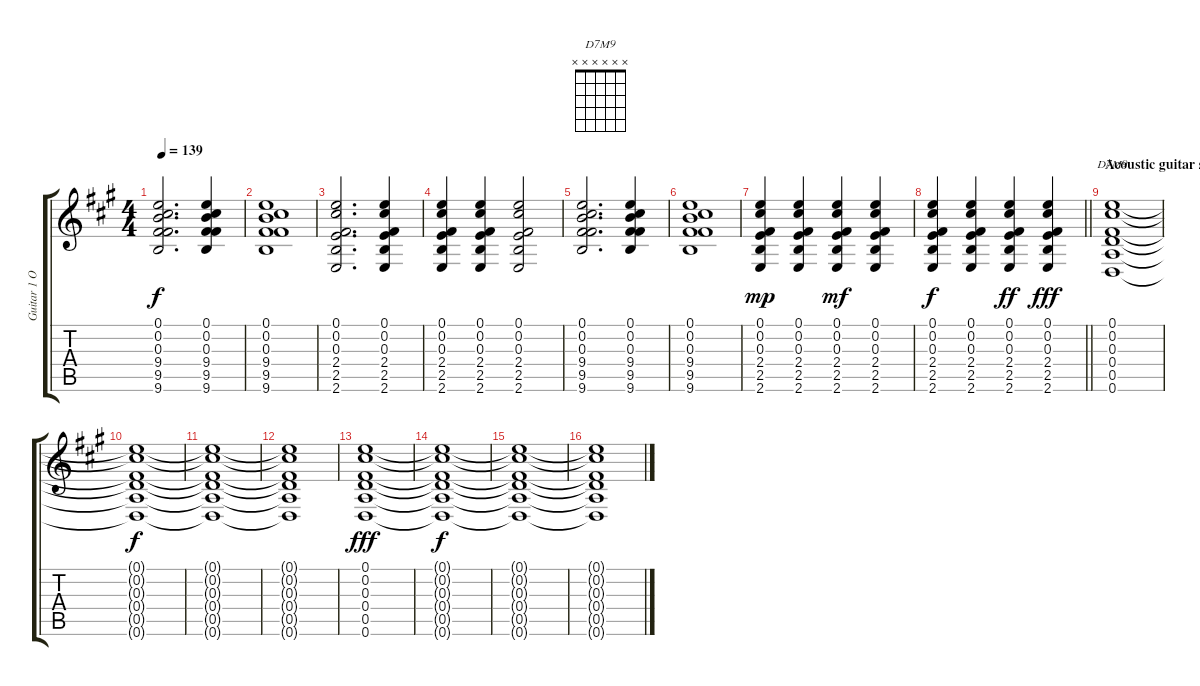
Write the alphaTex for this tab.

\track ("Guitar 1 Open Tuning" "Guitar 1 O") {instrument electricguitarjazz}
\staff {score tabs}
\tuning (E4 Db4 Gb3 D3 A2 D2) {hide}
\chord ("D7M9" x x x x x x)
\ts (4 4)
\tempo 139
\clef g2
\ks a
(0.1 0.2 0.3 9.4 9.5 9.6).2{d dy f} (0.1 0.2 0.3 9.4 9.5 9.6).4 |
(0.1 0.2 0.3 9.4 9.5 9.6).1 |
(0.1 0.2 0.3 2.4 2.5 2.6).2{d} (0.1 0.2 0.3 2.4 2.5 2.6).4 |
(0.1 0.2 0.3 2.4 2.5 2.6).4 (0.1 0.2 0.3 2.4 2.5 2.6).4 (0.1 0.2 0.3 2.4 2.5 2.6).2 |
(0.1 0.2 0.3 9.4 9.5 9.6).2{d} (0.1 0.2 0.3 9.4 9.5 9.6).4 |
(0.1 0.2 0.3 9.4 9.5 9.6).1 |
(0.1 0.2 0.3 2.4 2.5 2.6).4{dy mp} (0.1 0.2 0.3 2.4 2.5 2.6).4 (0.1 0.2 0.3 2.4 2.5 2.6).4{dy mf} (0.1 0.2 0.3 2.4 2.5 2.6).4 |
\barLineRight lightlight
(0.1 0.2 0.3 2.4 2.5 2.6).4{dy f} (0.1 0.2 0.3 2.4 2.5 2.6).4 (0.1 0.2 0.3 2.4 2.5 2.6).4{dy ff} (0.1 0.2 0.3 2.4 2.5 2.6).4{dy fff} |
\section ("" "Acoustic guitar solo")
(0.1 0.2 0.3 0.4 0.5 0.6).1{ch "D7M9"} |
(0.1{t} 0.2{t} 0.3{t} 0.4{t} 0.5{t} 0.6{t}).1{dy f} |
(0.1{t} 0.2{t} 0.3{t} 0.4{t} 0.5{t} 0.6{t}).1 |
(0.1{t} 0.2{t} 0.3{t} 0.4{t} 0.5{t} 0.6{t}).1 |
(0.1 0.2 0.3 0.4 0.5 0.6).1{dy fff} |
(0.1{t} 0.2{t} 0.3{t} 0.4{t} 0.5{t} 0.6{t}).1{dy f} |
(0.1{t} 0.2{t} 0.3{t} 0.4{t} 0.5{t} 0.6{t}).1 |
(0.1{t} 0.2{t} 0.3{t} 0.4{t} 0.5{t} 0.6{t}).1
